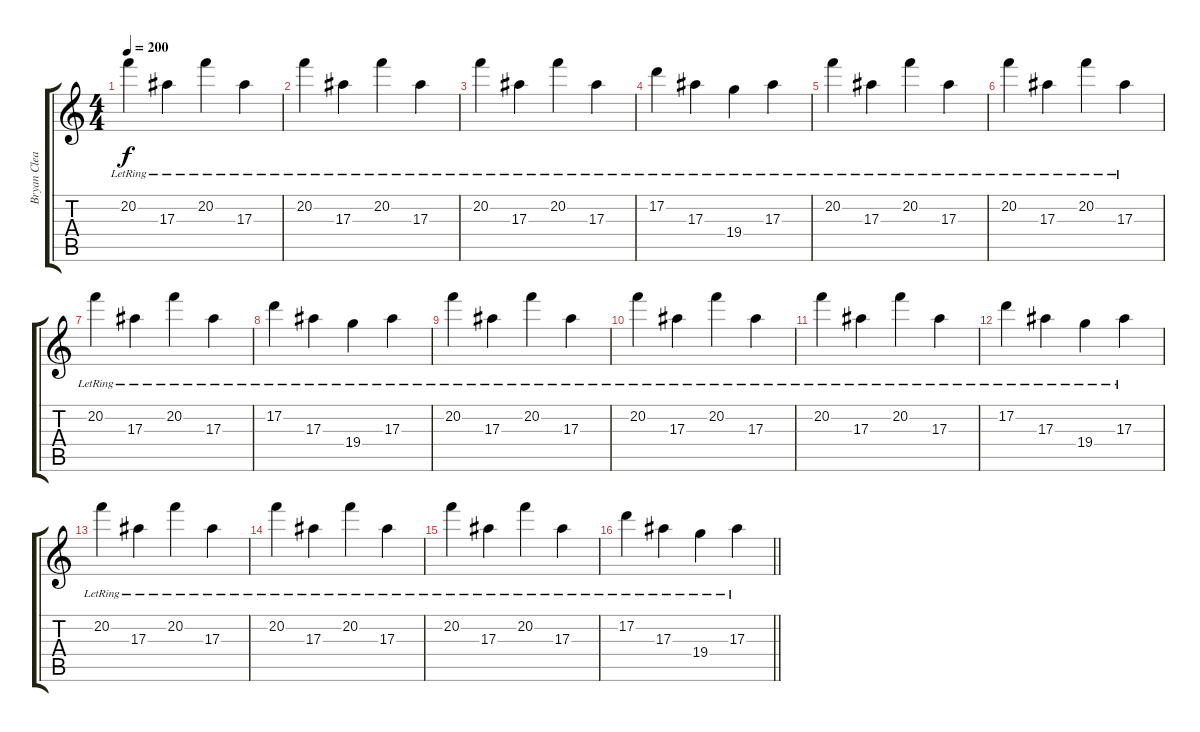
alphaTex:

\track ("Bryan Clean" "Bryan Clea") {instrument electricguitarclean}
\staff {score tabs}
\tuning (D4 A3 F3 C3 G2 C2) {hide}
\ts (4 4)
\tempo 200
\clef g2
\ks c
20.2{lr}.4{dy f} 17.3{lr}.4 20.2{lr}.4 17.3{lr}.4 |
20.2{lr}.4 17.3{lr}.4 20.2{lr}.4 17.3{lr}.4 |
20.2{lr}.4 17.3{lr}.4 20.2{lr}.4 17.3{lr}.4 |
17.2{lr}.4 17.3{lr}.4 19.4{lr}.4 17.3{lr}.4 |
20.2{lr}.4 17.3{lr}.4 20.2{lr}.4 17.3{lr}.4 |
20.2{lr}.4 17.3{lr}.4 20.2{lr}.4 17.3{lr}.4 |
20.2{lr}.4 17.3{lr}.4 20.2{lr}.4 17.3{lr}.4 |
17.2{lr}.4 17.3{lr}.4 19.4{lr}.4 17.3{lr}.4 |
20.2{lr}.4 17.3{lr}.4 20.2{lr}.4 17.3{lr}.4 |
20.2{lr}.4 17.3{lr}.4 20.2{lr}.4 17.3{lr}.4 |
20.2{lr}.4 17.3{lr}.4 20.2{lr}.4 17.3{lr}.4 |
17.2{lr}.4 17.3{lr}.4 19.4{lr}.4 17.3{lr}.4 |
20.2{lr}.4 17.3{lr}.4 20.2{lr}.4 17.3{lr}.4 |
20.2{lr}.4 17.3{lr}.4 20.2{lr}.4 17.3{lr}.4 |
20.2{lr}.4 17.3{lr}.4 20.2{lr}.4 17.3{lr}.4 |
\barLineRight lightlight
17.2{lr}.4 17.3{lr}.4 19.4{lr}.4 17.3{lr}.4
